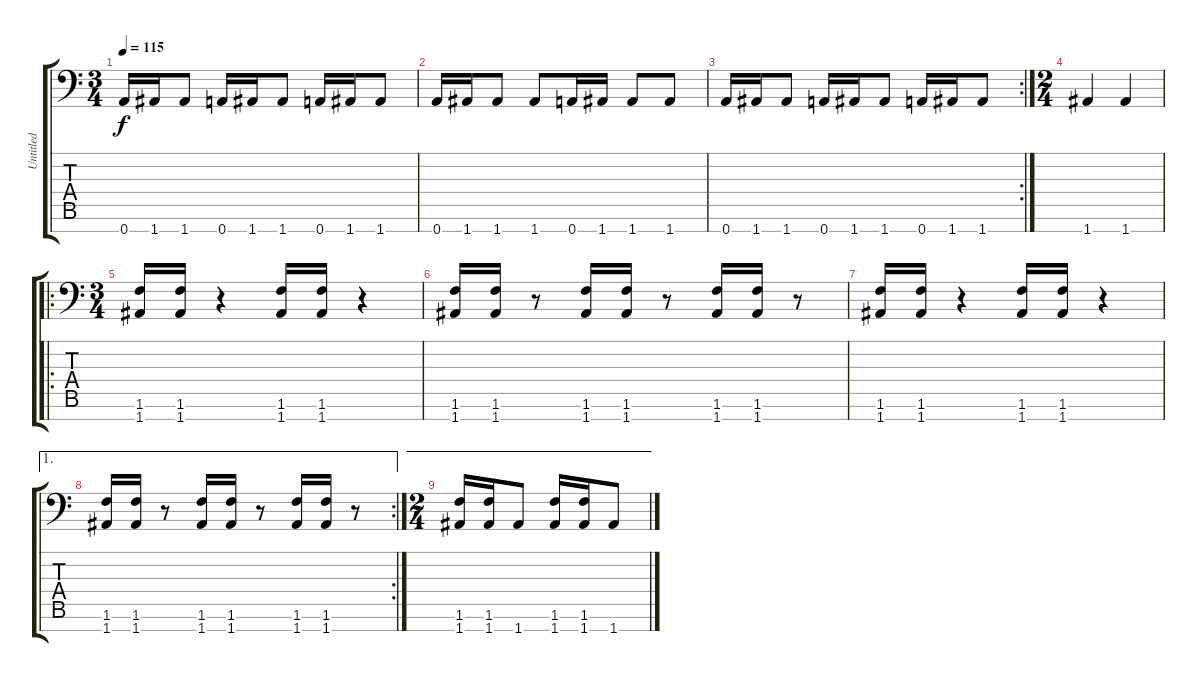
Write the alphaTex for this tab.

\track ("Untitled" "Untitled") {instrument distortionguitar}
\staff {score tabs}
\tuning (E4 B3 G3 D3 A2 E2 A1) {hide}
\ts (3 4)
\tempo 115
\clef f4
\ks c
0.7.16{dy f} 1.7.16 1.7.8 0.7.16 1.7.16 1.7.8 0.7.16 1.7.16 1.7.8 |
0.7.16 1.7.16 1.7.8 1.7.8 0.7.16 1.7.16 1.7.8 1.7.8 |
\rc 2
0.7.16 1.7.16 1.7.8 0.7.16 1.7.16 1.7.8 0.7.16 1.7.16 1.7.8 |
\ts (2 4)
1.7.4 1.7.4 |
\ro
\ts (3 4)
(1.6 1.7).16 (1.6 1.7).16 r.4 (1.6 1.7).16 (1.6 1.7).16 r.4 |
(1.6 1.7).16 (1.6 1.7).16 r.8 (1.6 1.7).16 (1.6 1.7).16 r.8 (1.6 1.7).16 (1.6 1.7).16 r.8 |
(1.6 1.7).16 (1.6 1.7).16 r.4 (1.6 1.7).16 (1.6 1.7).16 r.4 |
\ae 1
\rc 2
(1.6 1.7).16 (1.6 1.7).16 r.8 (1.6 1.7).16 (1.6 1.7).16 r.8 (1.6 1.7).16 (1.6 1.7).16 r.8 |
\ae 1
\ts (2 4)
(1.6 1.7).16 (1.6 1.7).16 1.7.8 (1.6 1.7).16 (1.6 1.7).16 1.7.8
